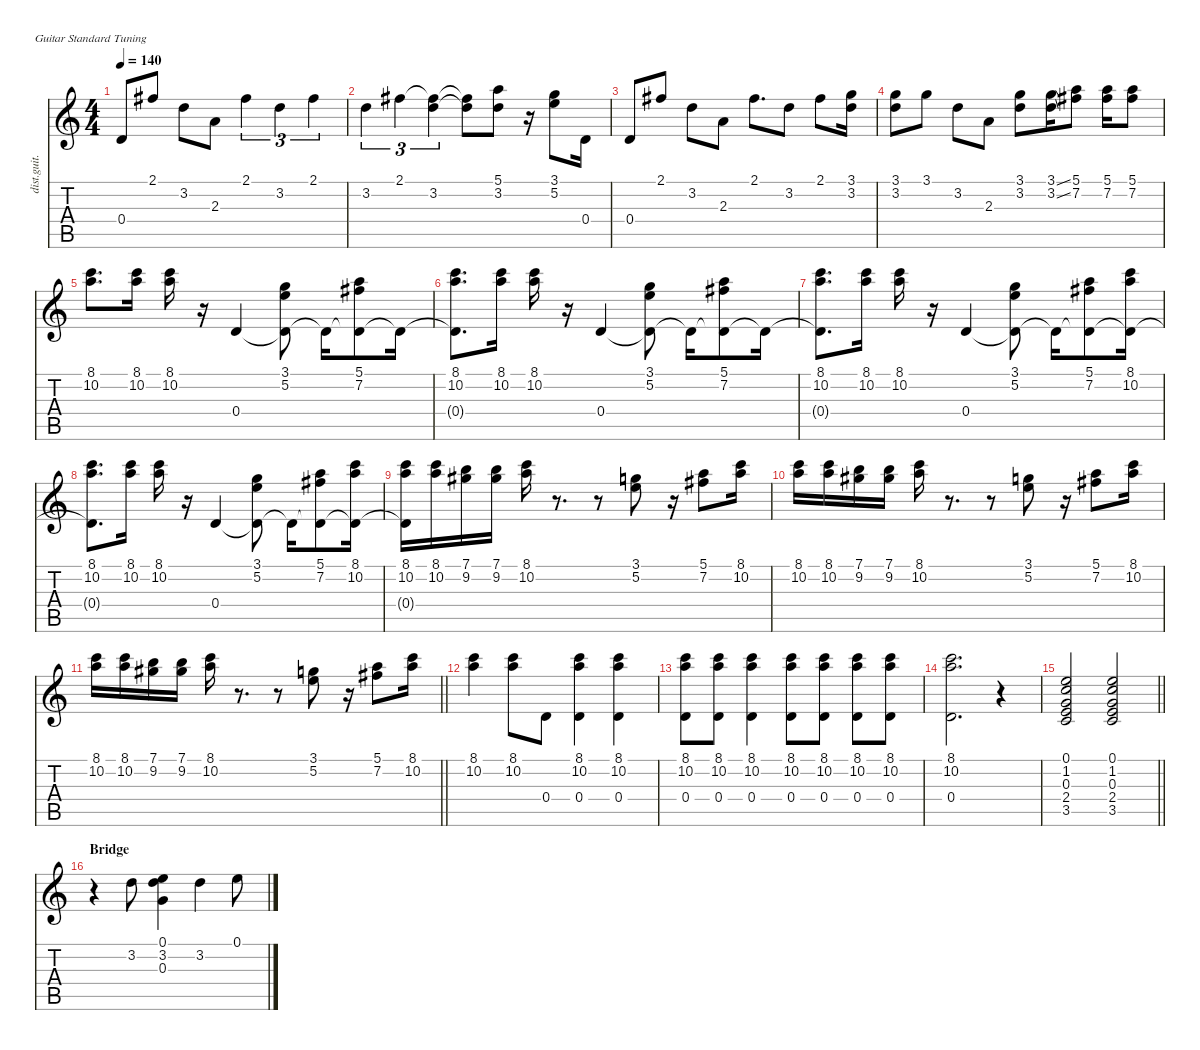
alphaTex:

\defaultSystemsLayout 4
\hideDynamics
\bracketExtendMode nobrackets
\otherSystemsTrackNameOrientation horizontal
\track ("Guitar III (12-string)" "dist.guit.") {defaultSystemsLayout 4 instrument distortionguitar}
\staff {score tabs}
\tuning (E4 B3 G3 D3 A2 E2)
\ts (4 4)
\tempo 140
\clef g2
\ks c
0.4.8{dy f} 2.1{acc #}.8 3.2.8 2.3.8 2.1{acc #}.4{tu (3 2)} 3.2.4{tu (3 2)} 2.1{acc #}.4{tu (3 2)} |
3.2.4{tu (3 2)} 2.1{acc #}.4{tu (3 2)} (3.2 2.1{t acc #}).4{tu (3 2)} (2.1{t acc #} 3.2{t}).8 (5.1 3.2).8 r.16 (3.1 5.2).8 0.4.16 |
0.4.8 2.1{acc #}.8 3.2.8 2.3.8 2.1{acc #}.8{d} 3.2.8 2.1{acc #}.8 (3.1 3.2).16 |
(3.1 3.2).8 3.1.8 3.2.8 2.3.8 (3.1 3.2).8 (3.1{ss} 3.2{ss}).16 (5.1 7.2{acc #}).8 (5.1 7.2{acc #}).16 (5.1 7.2{acc #}).8 |
(8.1 10.2).8{d} (8.1 10.2).16 (8.1 10.2).16 r.16 0.4.4 (3.1 5.2 0.4{t}).8 0.4{t}.16{dy mf} (5.1 7.2{acc #} 0.4{t}).8{dy f} 0.4{t}.16{dy mf} |
(8.1 10.2 0.4{t}).8{d dy f} (8.1 10.2).16 (8.1 10.2).16 r.16 0.4.4 (3.1 5.2 0.4{t}).8 0.4{t}.16{dy mf} (5.1 7.2{acc #} 0.4{t}).8{dy f} 0.4{t}.16{dy mf} |
(8.1 10.2 0.4{t}).8{d dy f} (8.1 10.2).16 (8.1 10.2).16 r.16 0.4.4 (3.1 5.2 0.4{t}).8 0.4{t}.16{dy mf} (5.1 7.2{acc #} 0.4{t}).8{dy f} (8.1 10.2 0.4{t}).16 |
(8.1 10.2 0.4{t}).8{d} (8.1 10.2).16 (8.1 10.2).16 r.16 0.4.4 (3.1 5.2 0.4{t}).8 0.4{t}.16{dy mf} (5.1 7.2{acc #} 0.4{t}).8{dy f} (8.1 10.2 0.4{t}).16 |
(8.1 10.2 0.4{t}).16 (8.1 10.2).16 (7.1 9.2{acc #}).16 (7.1 9.2{acc #}).16 (8.1 10.2).16 r.8{d} r.8 (3.1 5.2).8 r.16 (5.1 7.2{acc #}).8 (8.1 10.2).16 |
(8.1 10.2).16 (8.1 10.2).16 (7.1 9.2{acc #}).16 (7.1 9.2{acc #}).16 (8.1 10.2).16 r.8{d} r.8 (3.1 5.2).8 r.16 (5.1 7.2{acc #}).8 (8.1 10.2).16 |
\barLineRight lightlight
(8.1 10.2).16 (8.1 10.2).16 (7.1 9.2{acc #}).16 (7.1 9.2{acc #}).16 (8.1 10.2).16 r.8{d} r.8 (3.1 5.2).8 r.16 (5.1 7.2{acc #}).8 (8.1 10.2).16 |
(8.1 10.2).4 (8.1 10.2).8 0.4.8 (8.1 10.2 0.4).4 (8.1 10.2 0.4).4 |
(8.1 10.2 0.4).8 (8.1 10.2 0.4).8 (8.1 10.2 0.4).4 (8.1 10.2 0.4).8 (8.1 10.2 0.4).8 (8.1 10.2 0.4).8 (8.1 10.2 0.4).8 |
(8.1 10.2 0.4).2{d} r.4 |
\barLineRight lightlight
(0.1 1.2 0.3 2.4 3.5).2 (0.1 1.2 0.3 2.4 3.5).2 |
\section ("" "Bridge")
r.4 3.2.8 (0.1 3.2 0.3).4 3.2.4 0.1.8
